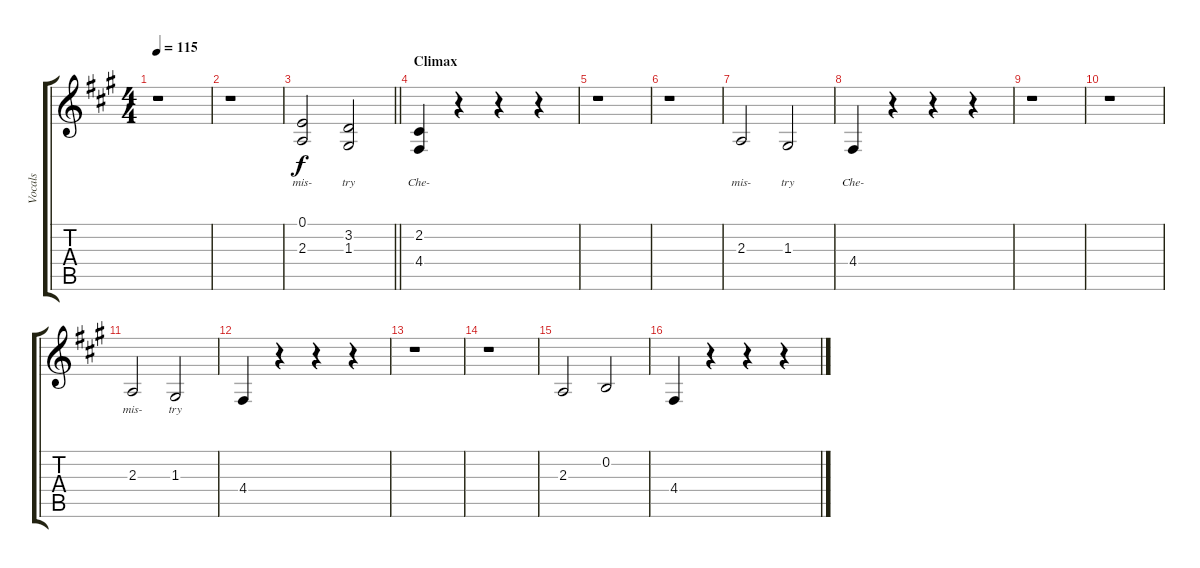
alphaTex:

\track ("Vocals" "Vocals") {instrument lead6voice}
\staff {score tabs}
\tuning (E4 B3 G3 D3 A2 E2) {hide}
\ts (4 4)
\tempo 115
\clef g2
\ks f#minor
r.1{dy f} |
r.1 |
\barLineRight lightlight
(0.1 2.3).2{lyrics (0 "mis-") lyrics (1 "") lyrics (2 "") lyrics (3 "") lyrics (4 "")} (3.2 1.3).2{lyrics (0 "try") lyrics (1 "") lyrics (2 "") lyrics (3 "") lyrics (4 "")} |
\section ("" "Climax")
(2.2 4.4).4{lyrics (0 "Che-") lyrics (1 "") lyrics (2 "") lyrics (3 "") lyrics (4 "")} r.4 r.4 r.4 |
r.1 |
r.1 |
2.3.2{lyrics (0 "mis-") lyrics (1 "") lyrics (2 "") lyrics (3 "") lyrics (4 "")} 1.3.2{lyrics (0 "try") lyrics (1 "") lyrics (2 "") lyrics (3 "") lyrics (4 "")} |
4.4.4{lyrics (0 "Che-") lyrics (1 "") lyrics (2 "") lyrics (3 "") lyrics (4 "")} r.4 r.4 r.4 |
r.1 |
r.1 |
2.3.2{lyrics (0 "mis-") lyrics (1 "") lyrics (2 "") lyrics (3 "") lyrics (4 "")} 1.3.2{lyrics (0 "try") lyrics (1 "") lyrics (2 "") lyrics (3 "") lyrics (4 "")} |
4.4.4 r.4 r.4 r.4 |
r.1 |
r.1 |
2.3.2 0.2.2 |
4.4.4 r.4 r.4 r.4
